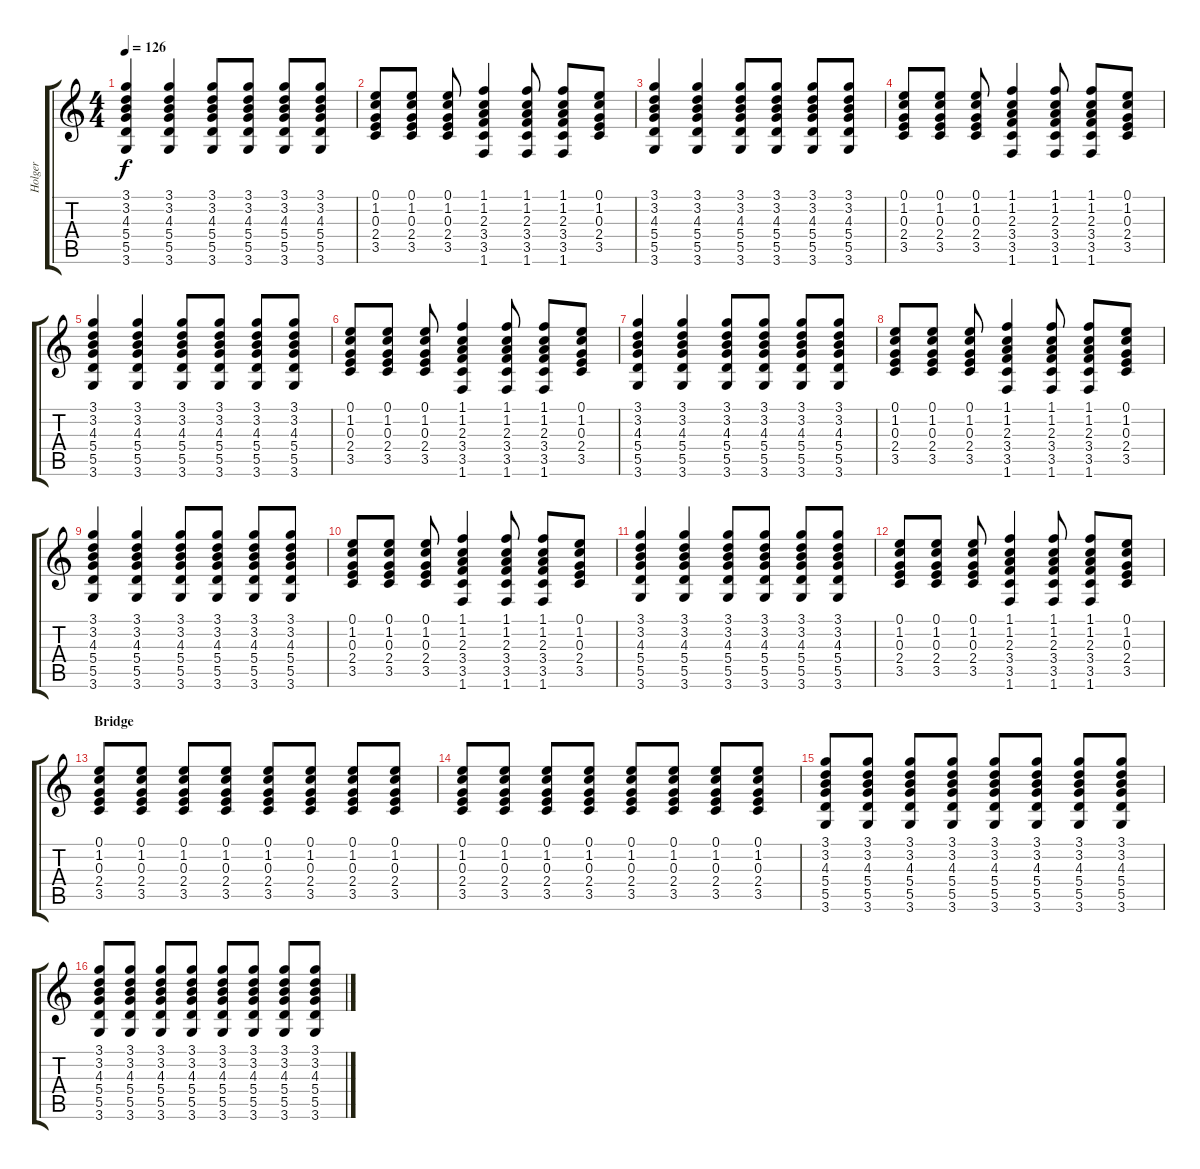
\track ("Holger" "Holger") {instrument acousticguitarsteel}
\staff {score tabs}
\tuning (E4 B3 G3 D3 A2 E2) {hide}
\ts (4 4)
\tempo 126
\clef g2
\ks c
(3.1 3.2 4.3 5.4 5.5 3.6).4{dy f} (3.1 3.2 4.3 5.4 5.5 3.6).4 (3.1 3.2 4.3 5.4 5.5 3.6).8 (3.1 3.2 4.3 5.4 5.5 3.6).8 (3.1 3.2 4.3 5.4 5.5 3.6).8 (3.1 3.2 4.3 5.4 5.5 3.6).8 |
(0.1 1.2 0.3 2.4 3.5).8 (0.1 1.2 0.3 2.4 3.5).8 (0.1 1.2 0.3 2.4 3.5).8 (1.1 1.2 2.3 3.4 3.5 1.6).4 (1.1 1.2 2.3 3.4 3.5 1.6).8 (1.1 1.2 2.3 3.4 3.5 1.6).8 (0.1 1.2 0.3 2.4 3.5).8 |
(3.1 3.2 4.3 5.4 5.5 3.6).4 (3.1 3.2 4.3 5.4 5.5 3.6).4 (3.1 3.2 4.3 5.4 5.5 3.6).8 (3.1 3.2 4.3 5.4 5.5 3.6).8 (3.1 3.2 4.3 5.4 5.5 3.6).8 (3.1 3.2 4.3 5.4 5.5 3.6).8 |
(0.1 1.2 0.3 2.4 3.5).8 (0.1 1.2 0.3 2.4 3.5).8 (0.1 1.2 0.3 2.4 3.5).8 (1.1 1.2 2.3 3.4 3.5 1.6).4 (1.1 1.2 2.3 3.4 3.5 1.6).8 (1.1 1.2 2.3 3.4 3.5 1.6).8 (0.1 1.2 0.3 2.4 3.5).8 |
(3.1 3.2 4.3 5.4 5.5 3.6).4 (3.1 3.2 4.3 5.4 5.5 3.6).4 (3.1 3.2 4.3 5.4 5.5 3.6).8 (3.1 3.2 4.3 5.4 5.5 3.6).8 (3.1 3.2 4.3 5.4 5.5 3.6).8 (3.1 3.2 4.3 5.4 5.5 3.6).8 |
(0.1 1.2 0.3 2.4 3.5).8 (0.1 1.2 0.3 2.4 3.5).8 (0.1 1.2 0.3 2.4 3.5).8 (1.1 1.2 2.3 3.4 3.5 1.6).4 (1.1 1.2 2.3 3.4 3.5 1.6).8 (1.1 1.2 2.3 3.4 3.5 1.6).8 (0.1 1.2 0.3 2.4 3.5).8 |
(3.1 3.2 4.3 5.4 5.5 3.6).4 (3.1 3.2 4.3 5.4 5.5 3.6).4 (3.1 3.2 4.3 5.4 5.5 3.6).8 (3.1 3.2 4.3 5.4 5.5 3.6).8 (3.1 3.2 4.3 5.4 5.5 3.6).8 (3.1 3.2 4.3 5.4 5.5 3.6).8 |
(0.1 1.2 0.3 2.4 3.5).8 (0.1 1.2 0.3 2.4 3.5).8 (0.1 1.2 0.3 2.4 3.5).8 (1.1 1.2 2.3 3.4 3.5 1.6).4 (1.1 1.2 2.3 3.4 3.5 1.6).8 (1.1 1.2 2.3 3.4 3.5 1.6).8 (0.1 1.2 0.3 2.4 3.5).8 |
(3.1 3.2 4.3 5.4 5.5 3.6).4 (3.1 3.2 4.3 5.4 5.5 3.6).4 (3.1 3.2 4.3 5.4 5.5 3.6).8 (3.1 3.2 4.3 5.4 5.5 3.6).8 (3.1 3.2 4.3 5.4 5.5 3.6).8 (3.1 3.2 4.3 5.4 5.5 3.6).8 |
(0.1 1.2 0.3 2.4 3.5).8 (0.1 1.2 0.3 2.4 3.5).8 (0.1 1.2 0.3 2.4 3.5).8 (1.1 1.2 2.3 3.4 3.5 1.6).4 (1.1 1.2 2.3 3.4 3.5 1.6).8 (1.1 1.2 2.3 3.4 3.5 1.6).8 (0.1 1.2 0.3 2.4 3.5).8 |
(3.1 3.2 4.3 5.4 5.5 3.6).4 (3.1 3.2 4.3 5.4 5.5 3.6).4 (3.1 3.2 4.3 5.4 5.5 3.6).8 (3.1 3.2 4.3 5.4 5.5 3.6).8 (3.1 3.2 4.3 5.4 5.5 3.6).8 (3.1 3.2 4.3 5.4 5.5 3.6).8 |
(0.1 1.2 0.3 2.4 3.5).8 (0.1 1.2 0.3 2.4 3.5).8 (0.1 1.2 0.3 2.4 3.5).8 (1.1 1.2 2.3 3.4 3.5 1.6).4 (1.1 1.2 2.3 3.4 3.5 1.6).8 (1.1 1.2 2.3 3.4 3.5 1.6).8 (0.1 1.2 0.3 2.4 3.5).8 |
\section ("" "Bridge")
(0.1 1.2 0.3 2.4 3.5).8 (0.1 1.2 0.3 2.4 3.5).8 (0.1 1.2 0.3 2.4 3.5).8 (0.1 1.2 0.3 2.4 3.5).8 (0.1 1.2 0.3 2.4 3.5).8 (0.1 1.2 0.3 2.4 3.5).8 (0.1 1.2 0.3 2.4 3.5).8 (0.1 1.2 0.3 2.4 3.5).8 |
(0.1 1.2 0.3 2.4 3.5).8 (0.1 1.2 0.3 2.4 3.5).8 (0.1 1.2 0.3 2.4 3.5).8 (0.1 1.2 0.3 2.4 3.5).8 (0.1 1.2 0.3 2.4 3.5).8 (0.1 1.2 0.3 2.4 3.5).8 (0.1 1.2 0.3 2.4 3.5).8 (0.1 1.2 0.3 2.4 3.5).8 |
(3.1 3.2 4.3 5.4 5.5 3.6).8 (3.1 3.2 4.3 5.4 5.5 3.6).8 (3.1 3.2 4.3 5.4 5.5 3.6).8 (3.1 3.2 4.3 5.4 5.5 3.6).8 (3.1 3.2 4.3 5.4 5.5 3.6).8 (3.1 3.2 4.3 5.4 5.5 3.6).8 (3.1 3.2 4.3 5.4 5.5 3.6).8 (3.1 3.2 4.3 5.4 5.5 3.6).8 |
(3.1 3.2 4.3 5.4 5.5 3.6).8 (3.1 3.2 4.3 5.4 5.5 3.6).8 (3.1 3.2 4.3 5.4 5.5 3.6).8 (3.1 3.2 4.3 5.4 5.5 3.6).8 (3.1 3.2 4.3 5.4 5.5 3.6).8 (3.1 3.2 4.3 5.4 5.5 3.6).8 (3.1 3.2 4.3 5.4 5.5 3.6).8 (3.1 3.2 4.3 5.4 5.5 3.6).8
